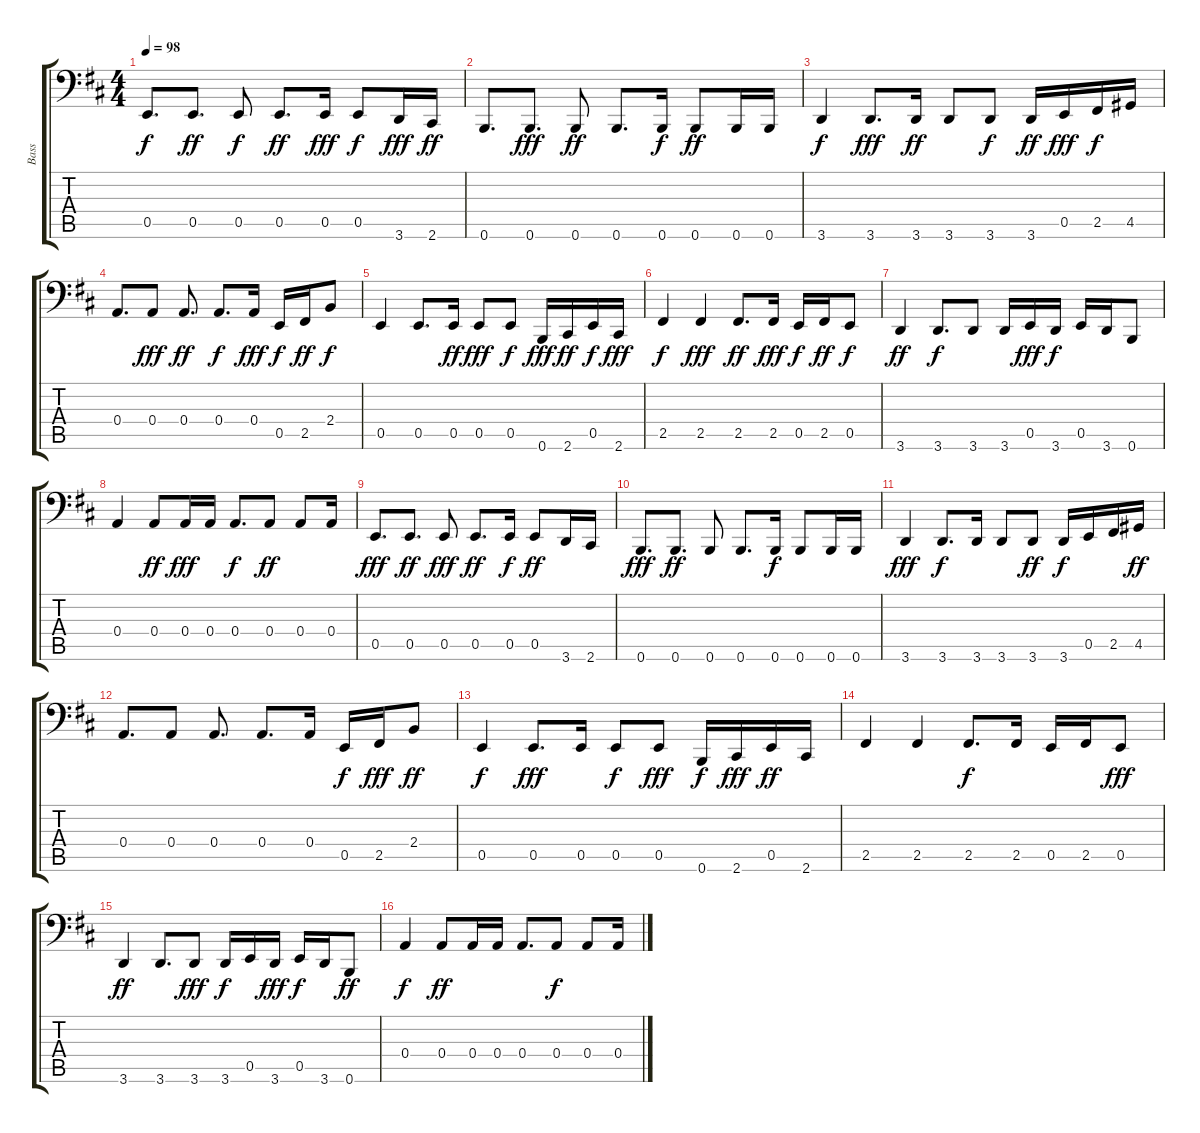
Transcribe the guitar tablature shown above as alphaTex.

\track ("Bass" "Bass") {instrument electricbassfinger}
\staff {score tabs}
\tuning (C3 G2 D2 A1 E1 B0) {hide}
\ts (4 4)
\tempo 98
\clef f4
\ks d
0.5.8{d dy f} 0.5.8{d dy ff} 0.5.8{dy f} 0.5.8{d dy ff} 0.5.16{dy fff} 0.5.8{dy f} 3.6.16{dy fff} 2.6.16{dy ff} |
0.6.8{d} 0.6.8{d dy fff} 0.6.8{dy ff} 0.6.8{d} 0.6.16{dy f} 0.6.8{dy ff} 0.6.16 0.6.16 |
3.6.4{dy f} 3.6.8{d dy fff} 3.6.16{dy ff} 3.6.8 3.6.8{dy f} 3.6.16{dy ff} 0.5.16{dy fff} 2.5.16{dy f} 4.5.16 |
0.4.8{d} 0.4.8{dy fff} 0.4.8{d dy ff} 0.4.8{d dy f} 0.4.16{dy fff} 0.5.16{dy f} 2.5.16{dy ff} 2.4.8{dy f} |
0.5.4 0.5.8{d} 0.5.16{dy ff} 0.5.8{dy fff} 0.5.8{dy f} 0.6.16{dy fff} 2.6.16{dy ff} 0.5.16{dy f} 2.6.16{dy fff} |
2.5.4{dy f} 2.5.4{dy fff} 2.5.8{d dy ff} 2.5.16{dy fff} 0.5.16{dy f} 2.5.16{dy ff} 0.5.8{dy f} |
3.6.4{dy ff} 3.6.8{d dy f} 3.6.8 3.6.16 0.5.16{dy fff} 3.6.16{dy f} 0.5.16 3.6.16 0.6.8 |
0.4.4 0.4.8{dy ff} 0.4.16{dy fff} 0.4.16 0.4.8{d dy f} 0.4.8{dy ff} 0.4.8 0.4.16 |
0.5.8{d dy fff} 0.5.8{d dy ff} 0.5.8{dy fff} 0.5.8{d dy ff} 0.5.16{dy f} 0.5.8{dy ff} 3.6.16 2.6.16 |
0.6.8{d dy fff} 0.6.8{d dy ff} 0.6.8 0.6.8{d} 0.6.16{dy f} 0.6.8 0.6.16 0.6.16 |
3.6.4{dy fff} 3.6.8{d dy f} 3.6.16 3.6.8 3.6.8{dy ff} 3.6.16{dy f} 0.5.16 2.5.16 4.5.16{dy ff} |
0.4.8{d} 0.4.8 0.4.8{d} 0.4.8{d} 0.4.16 0.5.16{dy f} 2.5.16{dy fff} 2.4.8{dy ff} |
0.5.4{dy f} 0.5.8{d dy fff} 0.5.16 0.5.8{dy f} 0.5.8{dy fff} 0.6.16{dy f} 2.6.16{dy fff} 0.5.16{dy ff} 2.6.16 |
2.5.4 2.5.4 2.5.8{d dy f} 2.5.16 0.5.16 2.5.16 0.5.8{dy fff} |
3.6.4{dy ff} 3.6.8{d} 3.6.8{dy fff} 3.6.16{dy f} 0.5.16 3.6.16{dy fff} 0.5.16{dy f} 3.6.16 0.6.8{dy ff} |
0.4.4{dy f} 0.4.8{dy ff} 0.4.16 0.4.16 0.4.8{d} 0.4.8{dy f} 0.4.8 0.4.16
